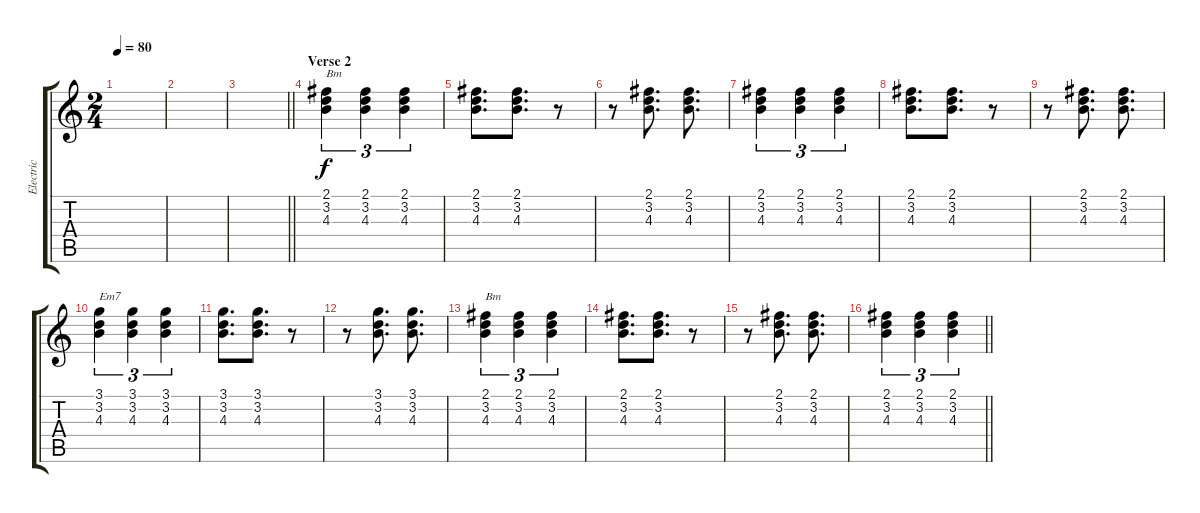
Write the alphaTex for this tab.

\track ("Electric" "Electric") {instrument overdrivenguitar}
\staff {score tabs}
\tuning (E4 B3 G3 D3 A2 E2) {hide}
\ts (2 4)
\tempo 80
\clef g2
\ks c
|
|
\barLineRight lightlight
|
\section ("" "Verse 2")
(2.1 3.2 4.3).4{tu (3 2) txt "Bm"} (2.1 3.2 4.3).4{tu (3 2)} (2.1 3.2 4.3).4{tu (3 2)} |
(2.1 3.2 4.3).8{d} (2.1 3.2 4.3).8{d} r.8 |
r.8 (2.1 3.2 4.3).8{d} (2.1 3.2 4.3).8{d} |
(2.1 3.2 4.3).4{tu (3 2)} (2.1 3.2 4.3).4{tu (3 2)} (2.1 3.2 4.3).4{tu (3 2)} |
(2.1 3.2 4.3).8{d} (2.1 3.2 4.3).8{d} r.8 |
r.8 (2.1 3.2 4.3).8{d} (2.1 3.2 4.3).8{d} |
(3.1 3.2 4.3).4{tu (3 2) txt "Em7"} (3.1 3.2 4.3).4{tu (3 2)} (3.1 3.2 4.3).4{tu (3 2)} |
(3.1 3.2 4.3).8{d} (3.1 3.2 4.3).8{d} r.8 |
r.8 (3.1 3.2 4.3).8{d} (3.1 3.2 4.3).8{d} |
(2.1 3.2 4.3).4{tu (3 2) txt "Bm"} (2.1 3.2 4.3).4{tu (3 2)} (2.1 3.2 4.3).4{tu (3 2)} |
(2.1 3.2 4.3).8{d} (2.1 3.2 4.3).8{d} r.8 |
r.8 (2.1 3.2 4.3).8{d} (2.1 3.2 4.3).8{d} |
\barLineRight lightlight
(2.1 3.2 4.3).4{tu (3 2)} (2.1 3.2 4.3).4{tu (3 2)} (2.1 3.2 4.3).4{tu (3 2)}
